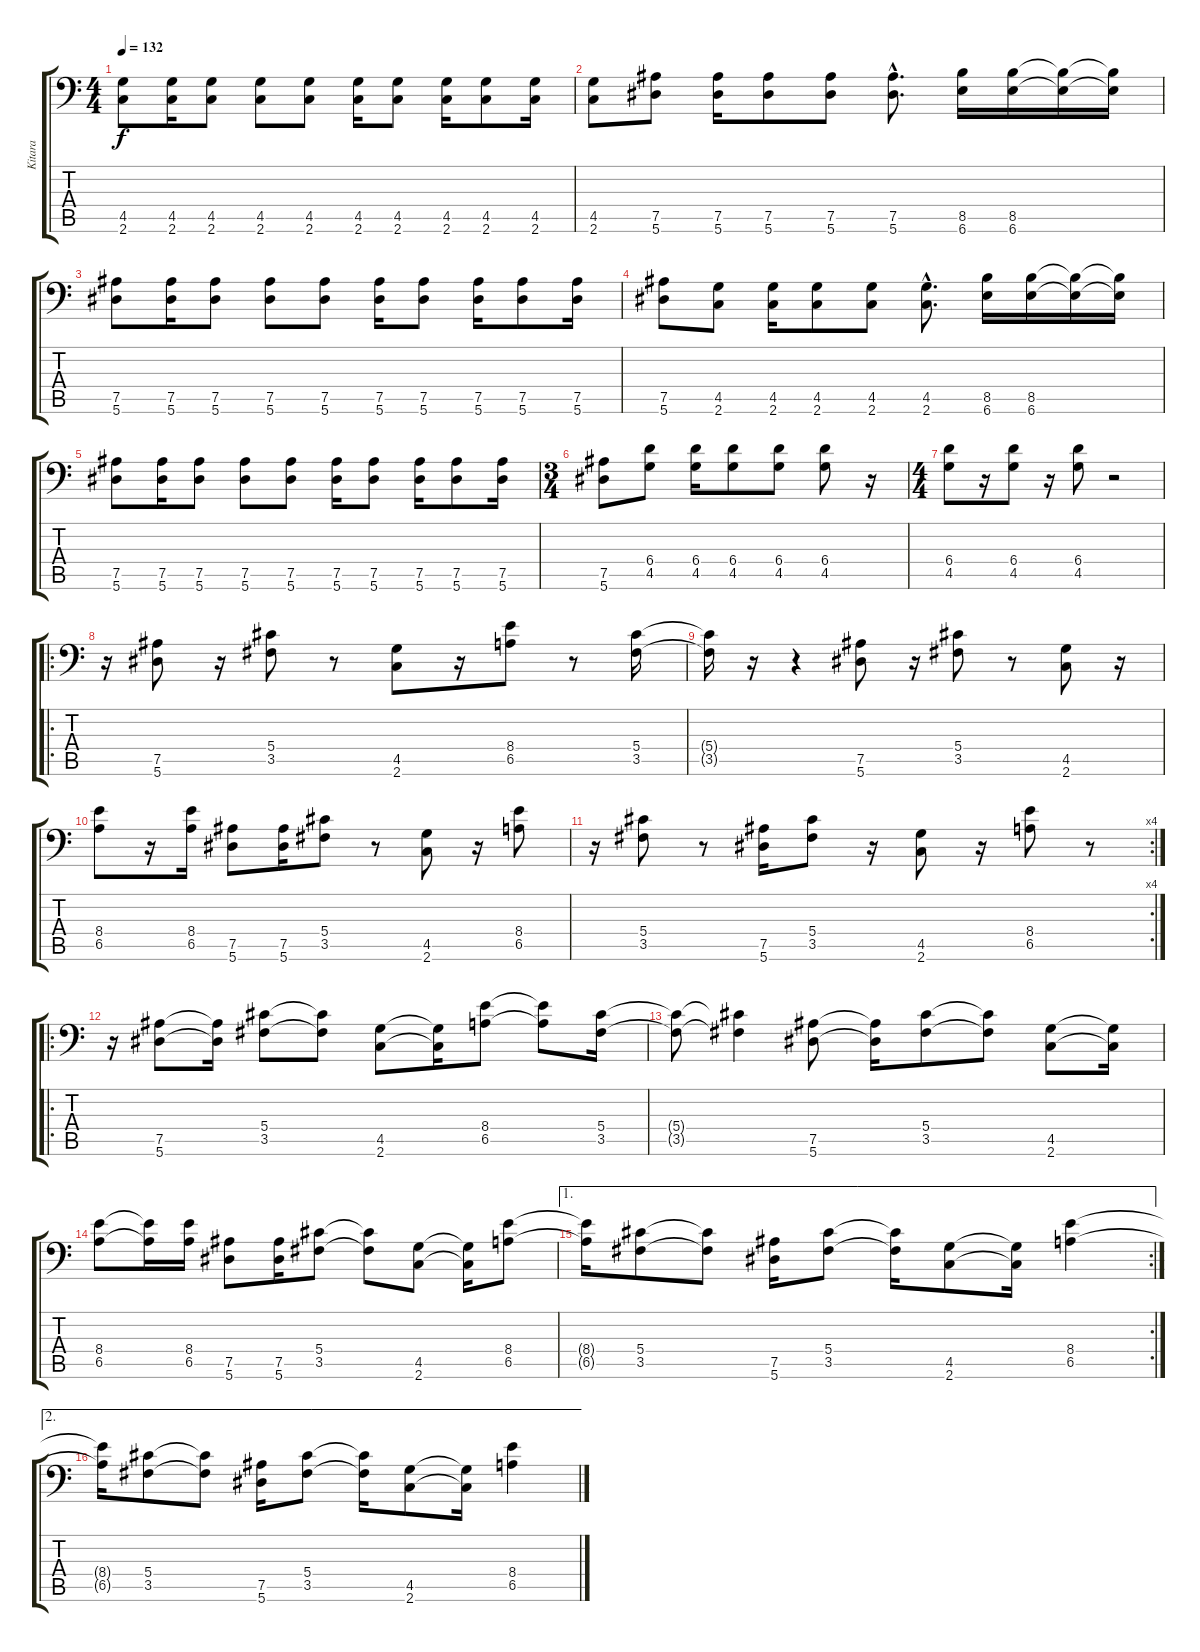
\track ("Kitara" "Kitara") {instrument distortionguitar}
\staff {score tabs}
\tuning (Bb3 F3 Db3 Ab2 Eb2 Bb1) {hide}
\ts (4 4)
\tempo 132
\clef f4
\ks c
(4.5 2.6).8{dy f} (4.5 2.6).16 (4.5 2.6).8 (4.5 2.6).8 (4.5 2.6).8 (4.5 2.6).16 (4.5 2.6).8 (4.5 2.6).16 (4.5 2.6).8 (4.5 2.6).16 |
(4.5 2.6).8 (7.5 5.6).8 (7.5 5.6).16 (7.5 5.6).8 (7.5 5.6).8 (7.5{hac} 5.6{hac}).8{d} (8.5 6.6).16 (8.5 6.6).16 (8.5{t} 6.6{t}).16 (8.5{t} 6.6{t}).16 |
(7.5 5.6).8 (7.5 5.6).16 (7.5 5.6).8 (7.5 5.6).8 (7.5 5.6).8 (7.5 5.6).16 (7.5 5.6).8 (7.5 5.6).16 (7.5 5.6).8 (7.5 5.6).16 |
(7.5 5.6).8 (4.5 2.6).8 (4.5 2.6).16 (4.5 2.6).8 (4.5 2.6).8 (4.5{hac} 2.6{hac}).8{d} (8.5 6.6).16 (8.5 6.6).16 (8.5{t} 6.6{t}).16 (8.5{t} 6.6{t}).16 |
(7.5 5.6).8 (7.5 5.6).16 (7.5 5.6).8 (7.5 5.6).8 (7.5 5.6).8 (7.5 5.6).16 (7.5 5.6).8 (7.5 5.6).16 (7.5 5.6).8 (7.5 5.6).16 |
\ts (3 4)
(7.5 5.6).8 (6.4 4.5).8 (6.4 4.5).16 (6.4 4.5).8 (6.4 4.5).8 (6.4 4.5).8 r.16 |
\ts (4 4)
(6.4 4.5).8 r.16 (6.4 4.5).8 r.16 (6.4 4.5).8 r.2 |
\ro
r.16 (7.5 5.6).8 r.16 (5.4 3.5).8 r.8 (4.5 2.6).8 r.16 (8.4 6.5).8 r.8 (5.4 3.5).16 |
(5.4{t} 3.5{t}).16 r.16 r.4 (7.5 5.6).8 r.16 (5.4 3.5).8 r.8 (4.5 2.6).8 r.16 |
(8.4 6.5).8 r.16 (8.4 6.5).16 (7.5 5.6).8 (7.5 5.6).16 (5.4 3.5).8 r.8 (4.5 2.6).8 r.16 (8.4 6.5).8 |
\rc 4
r.16 (5.4 3.5).8 r.8 (7.5 5.6).16 (5.4 3.5).8 r.16 (4.5 2.6).8 r.16 (8.4 6.5).8 r.8 |
\ro
r.16 (7.5 5.6).8 (7.5{t} 5.6{t}).16 (5.4 3.5).8 (5.4{t} 3.5{t}).8 (4.5 2.6).8 (4.5{t} 2.6{t}).16 (8.4 6.5).8 (8.4{t} 6.5{t}).8 (5.4 3.5).16 |
(5.4{t} 3.5{t}).8 (5.4{t} 3.5{t}).4 (7.5 5.6).8 (7.5{t} 5.6{t}).16 (5.4 3.5).8 (5.4{t} 3.5{t}).8 (4.5 2.6).8 (4.5{t} 2.6{t}).16 |
(8.4 6.5).8 (8.4{t} 6.5{t}).16 (8.4 6.5).16 (7.5 5.6).8 (7.5 5.6).16 (5.4 3.5).8 (5.4{t} 3.5{t}).8 (4.5 2.6).8 (4.5{t} 2.6{t}).16 (8.4 6.5).8 |
\ae 1
\rc 2
(8.4{t} 6.5{t}).16 (5.4 3.5).8 (5.4{t} 3.5{t}).8 (7.5 5.6).16 (5.4 3.5).8 (5.4{t} 3.5{t}).16 (4.5 2.6).8 (4.5{t} 2.6{t}).16 (8.4 6.5).4 |
\ae 2
(8.4{t} 6.5{t}).16 (5.4 3.5).8 (5.4{t} 3.5{t}).8 (7.5 5.6).16 (5.4 3.5).8 (5.4{t} 3.5{t}).16 (4.5 2.6).8 (4.5{t} 2.6{t}).16 (8.4 6.5).4
